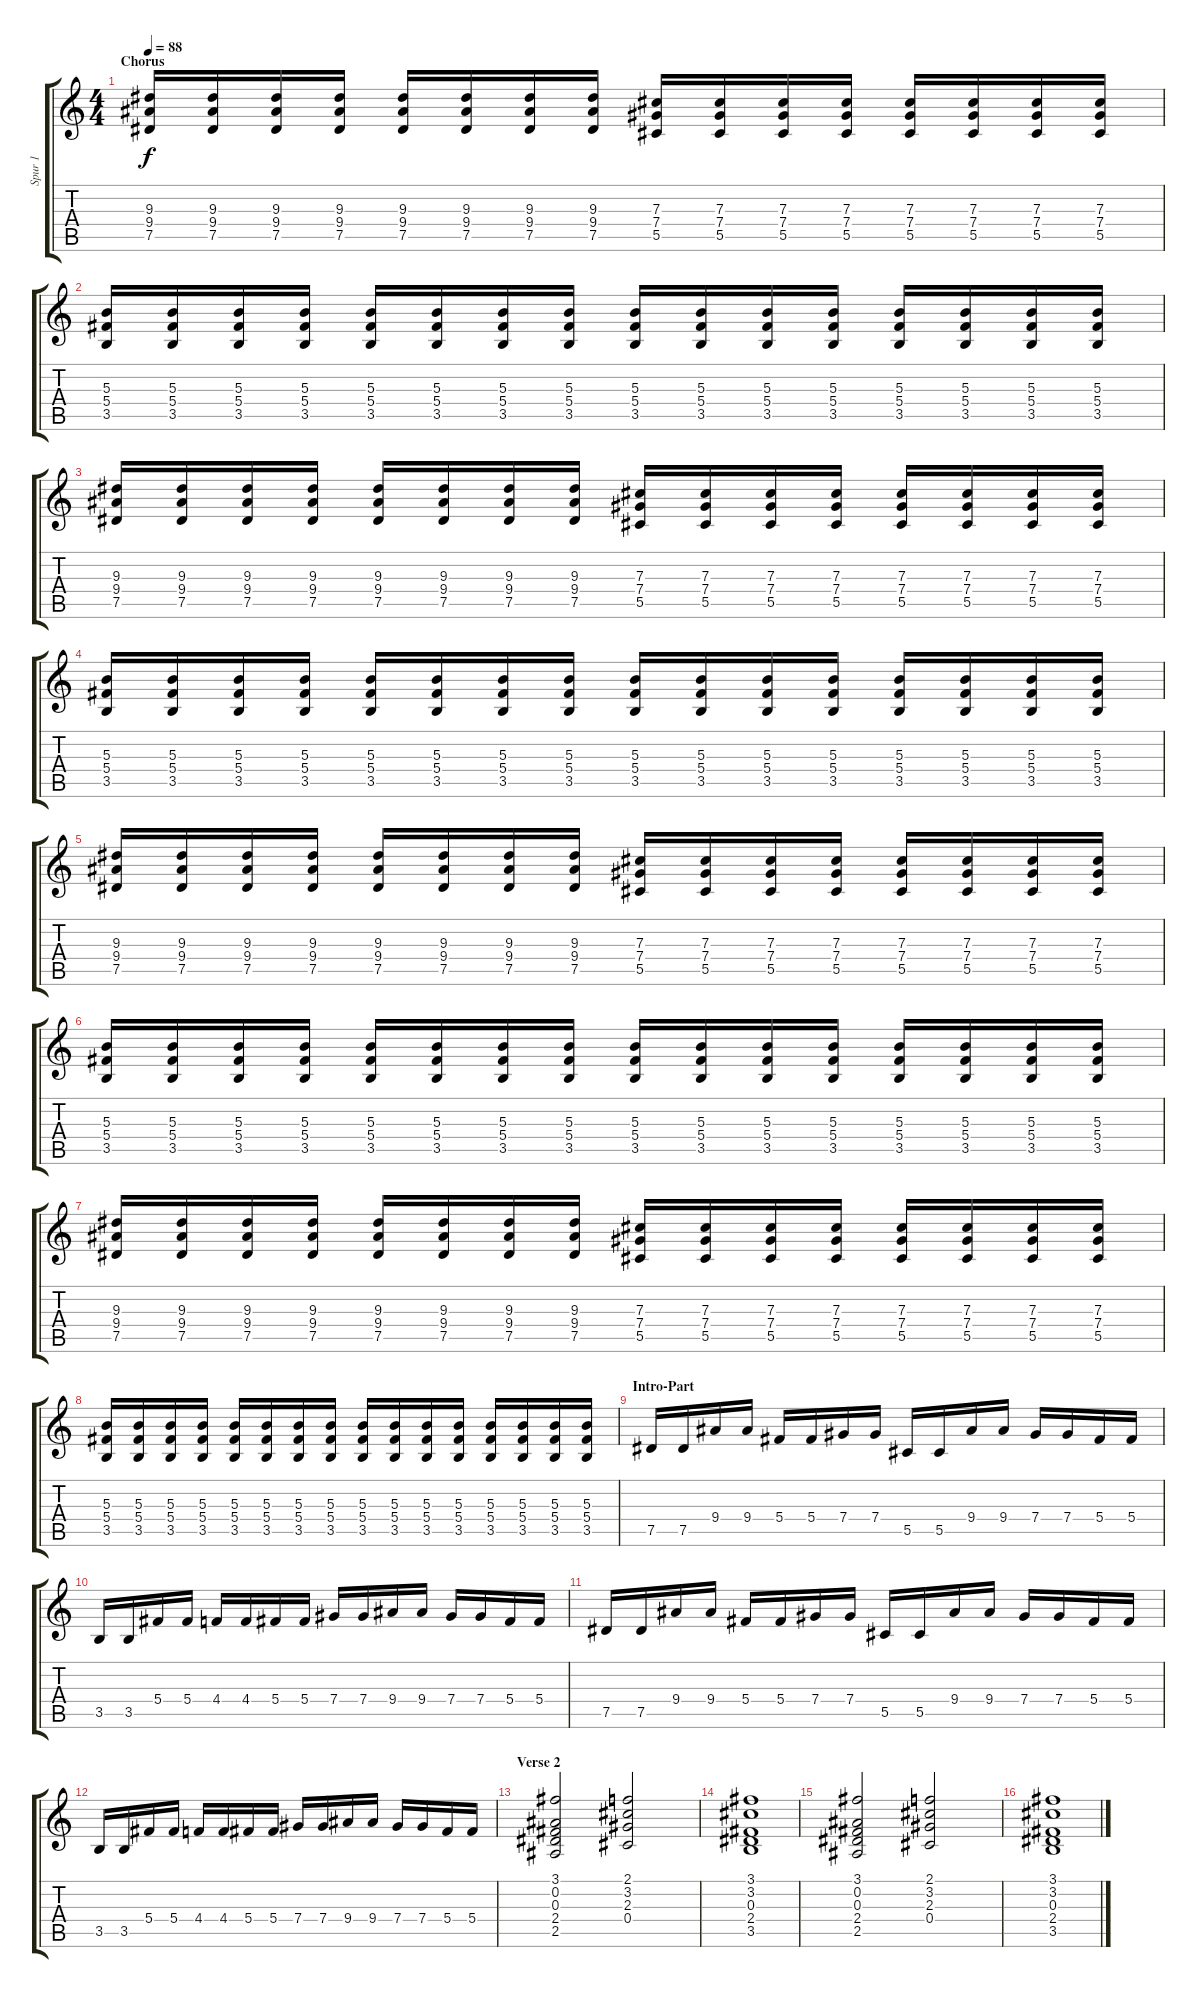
\track ("Spur 1" "Spur 1") {instrument overdrivenguitar}
\staff {score tabs}
\tuning (Eb4 Bb3 Gb3 Db3 Ab2 Eb2) {hide}
\ts (4 4)
\section ("" "Chorus")
\tempo 88
\clef g2
\ks c
(9.3 9.4 7.5).16{dy f} (9.3 9.4 7.5).16 (9.3 9.4 7.5).16 (9.3 9.4 7.5).16 (9.3 9.4 7.5).16 (9.3 9.4 7.5).16 (9.3 9.4 7.5).16 (9.3 9.4 7.5).16 (7.3 7.4 5.5).16 (7.3 7.4 5.5).16 (7.3 7.4 5.5).16 (7.3 7.4 5.5).16 (7.3 7.4 5.5).16 (7.3 7.4 5.5).16 (7.3 7.4 5.5).16 (7.3 7.4 5.5).16 |
(5.3 5.4 3.5).16 (5.3 5.4 3.5).16 (5.3 5.4 3.5).16 (5.3 5.4 3.5).16 (5.3 5.4 3.5).16 (5.3 5.4 3.5).16 (5.3 5.4 3.5).16 (5.3 5.4 3.5).16 (5.3 5.4 3.5).16 (5.3 5.4 3.5).16 (5.3 5.4 3.5).16 (5.3 5.4 3.5).16 (5.3 5.4 3.5).16 (5.3 5.4 3.5).16 (5.3 5.4 3.5).16 (5.3 5.4 3.5).16 |
(9.3 9.4 7.5).16 (9.3 9.4 7.5).16 (9.3 9.4 7.5).16 (9.3 9.4 7.5).16 (9.3 9.4 7.5).16 (9.3 9.4 7.5).16 (9.3 9.4 7.5).16 (9.3 9.4 7.5).16 (7.3 7.4 5.5).16 (7.3 7.4 5.5).16 (7.3 7.4 5.5).16 (7.3 7.4 5.5).16 (7.3 7.4 5.5).16 (7.3 7.4 5.5).16 (7.3 7.4 5.5).16 (7.3 7.4 5.5).16 |
(5.3 5.4 3.5).16 (5.3 5.4 3.5).16 (5.3 5.4 3.5).16 (5.3 5.4 3.5).16 (5.3 5.4 3.5).16 (5.3 5.4 3.5).16 (5.3 5.4 3.5).16 (5.3 5.4 3.5).16 (5.3 5.4 3.5).16 (5.3 5.4 3.5).16 (5.3 5.4 3.5).16 (5.3 5.4 3.5).16 (5.3 5.4 3.5).16 (5.3 5.4 3.5).16 (5.3 5.4 3.5).16 (5.3 5.4 3.5).16 |
(9.3 9.4 7.5).16 (9.3 9.4 7.5).16 (9.3 9.4 7.5).16 (9.3 9.4 7.5).16 (9.3 9.4 7.5).16 (9.3 9.4 7.5).16 (9.3 9.4 7.5).16 (9.3 9.4 7.5).16 (7.3 7.4 5.5).16 (7.3 7.4 5.5).16 (7.3 7.4 5.5).16 (7.3 7.4 5.5).16 (7.3 7.4 5.5).16 (7.3 7.4 5.5).16 (7.3 7.4 5.5).16 (7.3 7.4 5.5).16 |
(5.3 5.4 3.5).16 (5.3 5.4 3.5).16 (5.3 5.4 3.5).16 (5.3 5.4 3.5).16 (5.3 5.4 3.5).16 (5.3 5.4 3.5).16 (5.3 5.4 3.5).16 (5.3 5.4 3.5).16 (5.3 5.4 3.5).16 (5.3 5.4 3.5).16 (5.3 5.4 3.5).16 (5.3 5.4 3.5).16 (5.3 5.4 3.5).16 (5.3 5.4 3.5).16 (5.3 5.4 3.5).16 (5.3 5.4 3.5).16 |
(9.3 9.4 7.5).16 (9.3 9.4 7.5).16 (9.3 9.4 7.5).16 (9.3 9.4 7.5).16 (9.3 9.4 7.5).16 (9.3 9.4 7.5).16 (9.3 9.4 7.5).16 (9.3 9.4 7.5).16 (7.3 7.4 5.5).16 (7.3 7.4 5.5).16 (7.3 7.4 5.5).16 (7.3 7.4 5.5).16 (7.3 7.4 5.5).16 (7.3 7.4 5.5).16 (7.3 7.4 5.5).16 (7.3 7.4 5.5).16 |
(5.3 5.4 3.5).16 (5.3 5.4 3.5).16 (5.3 5.4 3.5).16 (5.3 5.4 3.5).16 (5.3 5.4 3.5).16 (5.3 5.4 3.5).16 (5.3 5.4 3.5).16 (5.3 5.4 3.5).16 (5.3 5.4 3.5).16 (5.3 5.4 3.5).16 (5.3 5.4 3.5).16 (5.3 5.4 3.5).16 (5.3 5.4 3.5).16 (5.3 5.4 3.5).16 (5.3 5.4 3.5).16 (5.3 5.4 3.5).16 |
\section ("" "Intro-Part")
7.5.16 7.5.16 9.4.16 9.4.16 5.4.16 5.4.16 7.4.16 7.4.16 5.5.16 5.5.16 9.4.16 9.4.16 7.4.16 7.4.16 5.4.16 5.4.16 |
3.5.16 3.5.16 5.4.16 5.4.16 4.4.16 4.4.16 5.4.16 5.4.16 7.4.16 7.4.16 9.4.16 9.4.16 7.4.16 7.4.16 5.4.16 5.4.16 |
7.5.16 7.5.16 9.4.16 9.4.16 5.4.16 5.4.16 7.4.16 7.4.16 5.5.16 5.5.16 9.4.16 9.4.16 7.4.16 7.4.16 5.4.16 5.4.16 |
3.5.16 3.5.16 5.4.16 5.4.16 4.4.16 4.4.16 5.4.16 5.4.16 7.4.16 7.4.16 9.4.16 9.4.16 7.4.16 7.4.16 5.4.16 5.4.16 |
\section ("" "Verse 2")
(3.1 0.2 0.3 2.4 2.5).2 (2.1 3.2 2.3 0.4).2 |
(3.1 3.2 0.3 2.4 3.5).1 |
(3.1 0.2 0.3 2.4 2.5).2 (2.1 3.2 2.3 0.4).2 |
(3.1 3.2 0.3 2.4 3.5).1
